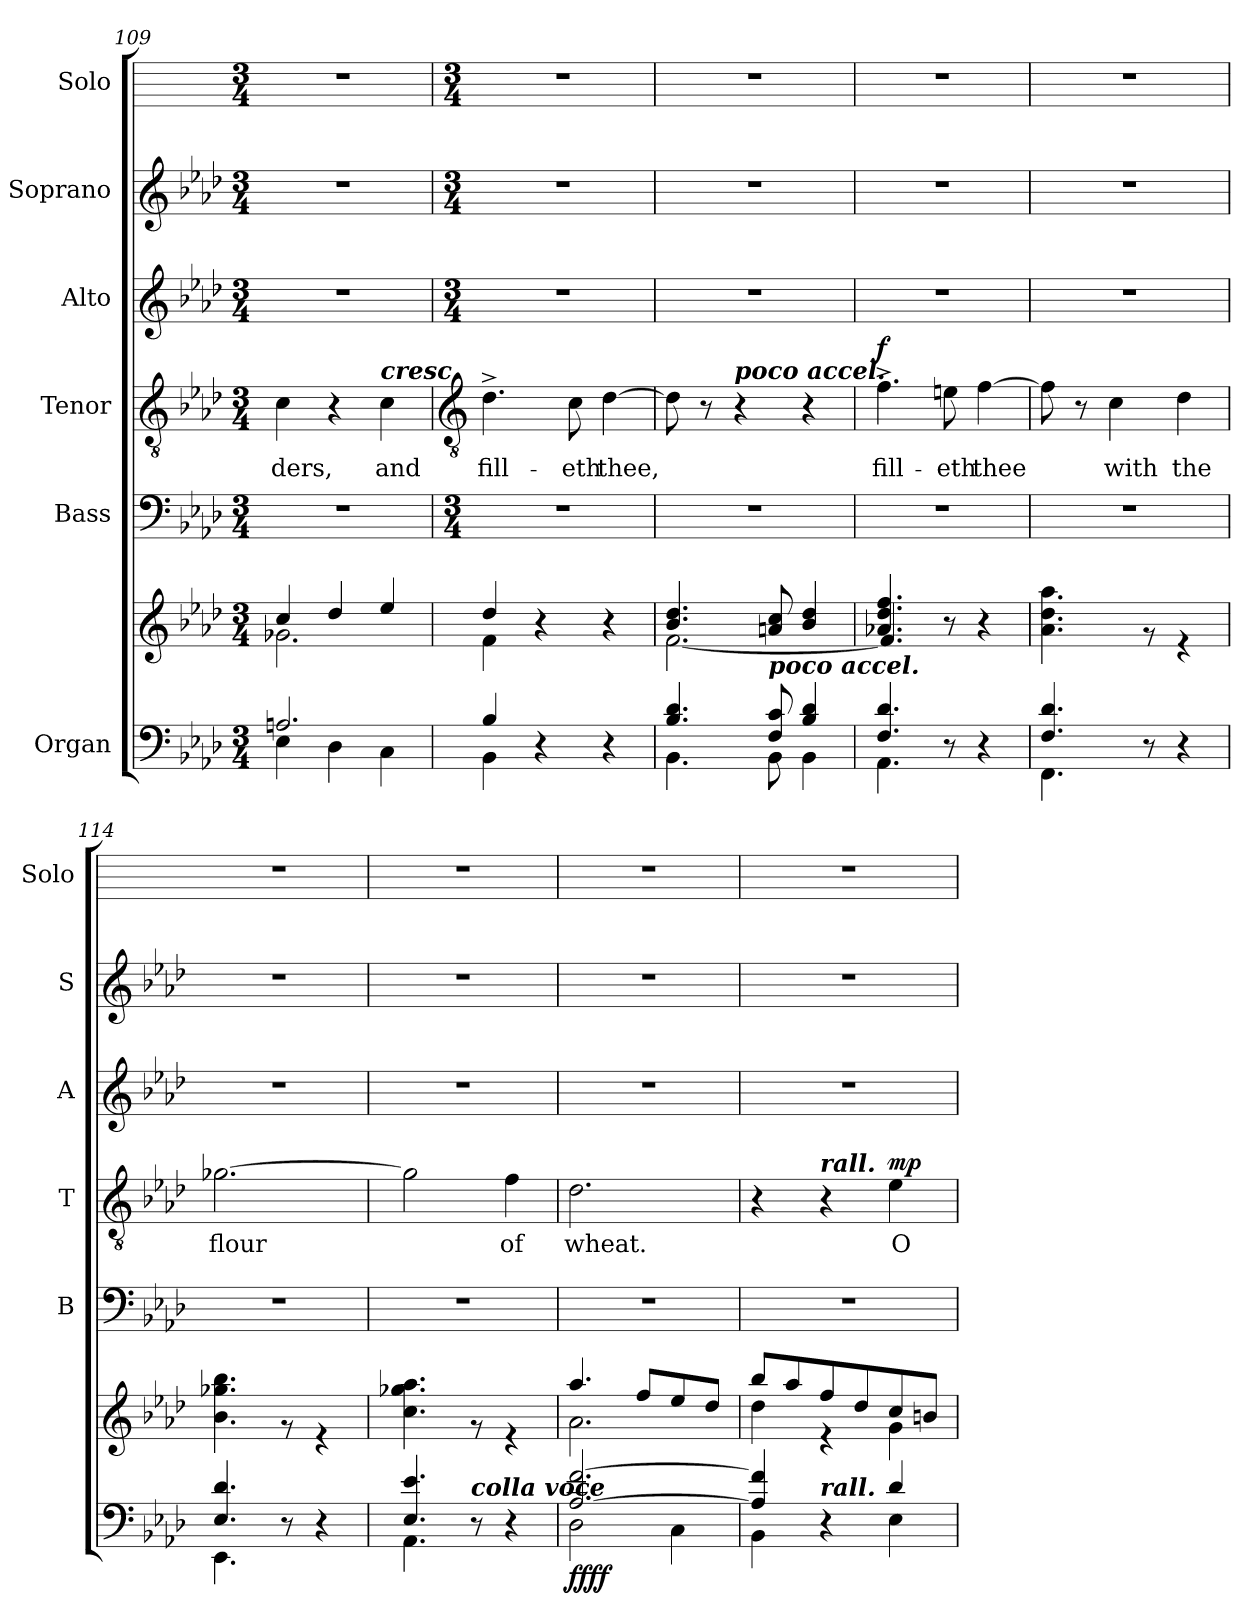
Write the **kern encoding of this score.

**kern	**kern	**dynam	**kern	**kern	**text	**dynam	**kern	**kern	**kern
*part6	*part6	*part6	*part5	*part4	*part4	*part4	*part3	*part2	*part1
*staff7	*staff6	*staff6/7	*staff5	*staff4	*staff4	*staff4	*staff3	*staff2	*staff1
*I"Organ	*	*	*I"Bass	*I"Tenor	*	*	*I"Alto	*I"Soprano	*I"Solo
*	*	*	*I'B	*I'T	*	*	*I'A	*I'S	*I'Solo
*clefF4	*clefG2	*	*clefF4	*clefGv2	*	*	*clefG2	*clefG2	*
*k[b-e-a-d-]	*k[b-e-a-d-]	*	*k[b-e-a-d-]	*k[b-e-a-d-]	*	*	*k[b-e-a-d-]	*k[b-e-a-d-]	*
*A-:	*A-:	*	*A-:	*A-:	*	*	*A-:	*A-:	*
*M3/4	*M3/4	*	*M3/4	*M3/4	*	*	*M3/4	*M3/4	*M3/4
=109	=109	=109	=109	=109	=109	=109	=109	=109	=109
*^	*^	*	*	*	*	*	*	*	*
!	!	!	!	!	!	!	!LO:LY:b	!	!	!	!
2.An/	4E-\	4cc/	2.g-X\	.	2.r	4c	-ders,	.	2.r	2.r	2.r
.	4D-\	4dd-/	.	.	.	4r	.	.	.	.	.
!	!	!	!	!	!	!LO:TX:a:Bi:t=cresc.	!	!	!	!	!
!	!	!	!	!	!	!	!LO:LY:b	!	!	!	!
.	4C\	4ee-/	.	.	.	4c	and	.	.	.	.
!!LO:LB:g=z
=110	=110	=110	=110	=110	=110	=110	=110	=110	=110	=110	=110
*	*	*	*	*	*	*clefGv2	*	*	*	*	*
*	*	*	*	*	*M3/4	*	*	*	*M3/4	*M3/4	*M3/4
!	!	!	!	!	!	!	!LO:LY:b	!	!	!	!
4B-/	4BB-\	4dd-/	4f\	.	2.r	4.d-^	fill-	.	2.r	2.r	2.r
4r	2ryy	4r	2ryy	.	.	.	.	.	.	.	.
!	!	!	!	!	!	!	!LO:LY:b	!	!	!	!
.	.	.	.	.	.	8c	-eth	.	.	.	.
!	!	!	!	!	!	!	!LO:LY:b	!	!	!	!
4r	.	4r	.	.	.	[4d-	thee,	.	.	.	.
=111	=111	=111	=111	=111	=111	=111	=111	=111	=111	=111	=111
!	!	!	!	!LO:DY:b=2	!	!	!	!	!	!	!
!	!	!	!	!LO:DY:n=1:b=2	!	!	!	!	!	!	!
!	!	!	!	!LO:DY:n=2:b	!	!	!	!	!	!	!
!	!	!	!	!LO:DY:n=3:b	!	!	!	!	!	!	!
4.B-/ 4.d-/	4.BB-\	4.b-/ 4.dd-/	[2.f\	mf mf mf mf	2.r	8d-]	.	.	2.r	2.r	2.r
.	.	.	.	.	.	8r	.	.	.	.	.
!	!	!	!	!	!	!LO:TX:a:Bi:t=poco accel.	!	!	!	!	!
.	.	.	.	.	.	4r	.	.	.	.	.
!LO:TX:a:Bi:t=poco accel.	!	!	!	!	!	!	!	!	!	!	!
8F/ 8c/	8BB-\	8an/ 8cc/	.	.	.	.	.	.	.	.	.
4B-/ 4d-/	4BB-\	4b-/ 4dd-/	.	.	.	4r	.	.	.	.	.
=112	=112	=112	=112	=112	=112	=112	=112	=112	=112	=112	=112
!	!	!	!	!	!	!	!LO:LY:b	!LO:DY:b	!	!	!
4.F/ 4.d-/	4.AA-\	4.a-X/ 4.dd-/ 4.ff/	4.f/]	.	2.r	4.f^	fill-	f	2.r	2.r	2.r
!	!	!	!	!	!	!	!LO:LY:b	!	!	!	!
8r	4.ryy	8r	4.ryy	.	.	8en	-eth	.	.	.	.
!	!	!	!	!	!	!	!LO:LY:b	!	!	!	!
4r	.	4r	.	.	.	[4f	thee	.	.	.	.
=113	=113	=113	=113	=113	=113	=113	=113	=113	=113	=113	=113
4.F/ 4.d-/	4.FF\	2.ryy	4.a-\ 4.dd-\ 4.aa-\	.	2.r	8f]	.	.	2.r	2.r	2.r
.	.	.	.	.	.	8r	.	.	.	.	.
!	!	!	!	!	!	!	!LO:LY:b	!	!	!	!
.	.	.	.	.	.	4c	with	.	.	.	.
8r	4.ryy	.	8r	.	.	.	.	.	.	.	.
!	!	!	!	!	!	!	!LO:LY:b	!	!	!	!
4r	.	.	4r	.	.	4d-	the	.	.	.	.
=114	=114	=114	=114	=114	=114	=114	=114	=114	=114	=114	=114
!	!	!	!	!	!	!	!LO:LY:b	!	!	!	!
4.E-/ 4.d-/	4.EE-\	2.ryy	4.b-\ 4.gg-X\ 4.bb-\	.	2.r	[2.g-X	flour	.	2.r	2.r	2.r
8r	4.ryy	.	8r	.	.	.	.	.	.	.	.
4r	.	.	4r	.	.	.	.	.	.	.	.
=115	=115	=115	=115	=115	=115	=115	=115	=115	=115	=115	=115
4.E-/ 4.e-/	4.AA-\	2.ryy	4.cc\ 4.gg-X\ 4.aa-\	.	2.r	2g-]	.	.	2.r	2.r	2.r
!LO:TX:a:Bi:t=colla voce	!	!	!	!	!	!	!	!	!	!	!
8r	4.ryy	.	8r	.	.	.	.	.	.	.	.
!	!	!	!	!	!	!	!LO:LY:b	!	!	!	!
4r	.	.	4r	.	.	4f	of	.	.	.	.
=116	=116	=116	=116	=116	=116	=116	=116	=116	=116	=116	=116
!	!	!	!	!LO:DY:b=2	!	!	!LO:LY:b	!	!	!	!
!	!	!	!	!LO:DY:n=1:b=2	!	!	!	!	!	!	!
!	!	!	!	!LO:DY:n=2:b	!	!	!	!	!	!	!
!	!	!	!	!LO:DY:n=3:b	!	!	!	!	!	!	!
[2.A-/ [2.f/	2D-\	4.aa-/	2.a-\	f f f f	2.r	2.d-	wheat.	.	2.r	2.r	2.r
.	.	8ff/L	.	.	.	.	.	.	.	.	.
.	4C\	8ee-/	.	.	.	.	.	.	.	.	.
.	.	8dd-/J	.	.	.	.	.	.	.	.	.
=117	=117	=117	=117	=117	=117	=117	=117	=117	=117	=117	=117
4A-/] 4f/]	4BB-\	8bb-/L	4dd-\	.	2.r	4r	.	.	2.r	2.r	2.r
.	.	8aa-/	.	.	.	.	.	.	.	.	.
!	!	!	!	!	!	!LO:TX:a:Bi:t=rall.	!	!	!	!	!
!LO:TX:a:Bi:t=rall.	!	!	!	!	!	!	!	!	!	!	!
4r	4ryy	8ff/	4r	.	.	4r	.	.	.	.	.
.	.	8dd-/	.	.	.	.	.	.	.	.	.
!	!	!	!	!LO:DY:b=2	!	!	!LO:LY:b	!	!	!	!
!	!	!	!	!LO:DY:n=1:b=2	!	!	!	!	!	!	!
!	!	!	!	!LO:DY:n=2:b	!	!	!	!LO:DY:b	!	!	!
4d-/	4E-\	8cc/	4g\	mp mp mp	.	4e-	O	mp	.	.	.
.	.	8bn/J	.	.	.	.	.	.	.	.	.
*v	*v	*	*	*	*	*	*	*	*	*	*
*	*v	*v	*	*	*	*	*	*	*	*
=	=	=	=	=	=	=	=	=	=
*-	*-	*-	*-	*-	*-	*-	*-	*-	*-
